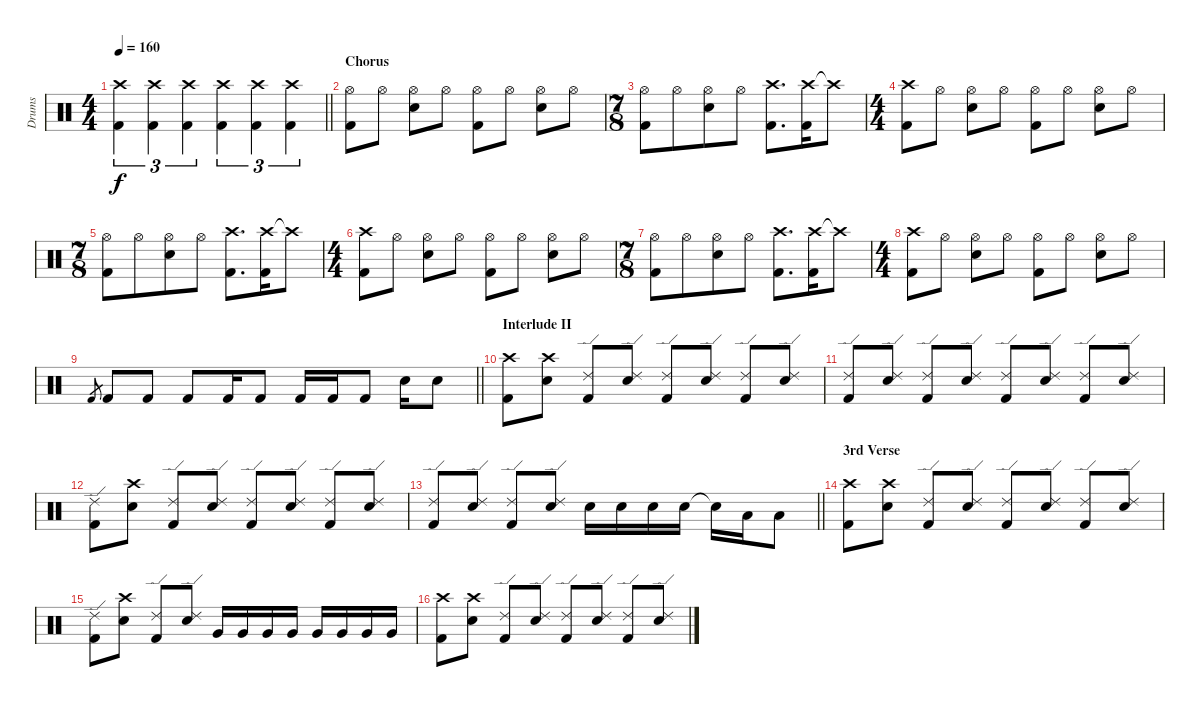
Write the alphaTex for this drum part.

\track ("Drums" "Drums") {instrument percussion}
\staff {score}
\articulation defaults
\ts (4 4)
\tempo 160
\clef neutral
\barLineRight lightlight
\ks c
("Crash high (hit)" "Kick (hit) 2").4{tu (3 2) dy f} ("Crash high (hit)" "Kick (hit) 2").4{tu (3 2)} ("Crash high (hit)" "Kick (hit) 2").4{tu (3 2)} ("Crash high (hit)" "Kick (hit) 2").4{tu (3 2)} ("Crash high (hit)" "Kick (hit) 2").4{tu (3 2)} ("Crash high (hit)" "Kick (hit) 2").4{tu (3 2)} |
\section ("" "Chorus")
("Hi-Hat (open)" "Kick (hit) 2").8 "Hi-Hat (open)".8 ("Hi-Hat (open)" "Electric Snare (hit)").8 "Hi-Hat (open)".8 ("Hi-Hat (open)" "Kick (hit) 2").8 "Hi-Hat (open)".8 ("Hi-Hat (open)" "Electric Snare (hit)").8 "Hi-Hat (open)".8 |
\ts (7 8)
("Hi-Hat (open)" "Kick (hit) 2").8 "Hi-Hat (open)".8 ("Hi-Hat (open)" "Electric Snare (hit)").8 "Hi-Hat (open)".8 ("Crash high (hit)" "Kick (hit) 2").8{d} ("Crash high (hit)" "Kick (hit) 2").16 "Crash high (hit)"{t}.8 |
\ts (4 4)
("Crash high (hit)" "Kick (hit) 2").8 "Hi-Hat (open)".8 ("Hi-Hat (open)" "Electric Snare (hit)").8 "Hi-Hat (open)".8 ("Hi-Hat (open)" "Kick (hit) 2").8 "Hi-Hat (open)".8 ("Hi-Hat (open)" "Electric Snare (hit)").8 "Hi-Hat (open)".8 |
\ts (7 8)
("Hi-Hat (open)" "Kick (hit) 2").8 "Hi-Hat (open)".8 ("Hi-Hat (open)" "Electric Snare (hit)").8 "Hi-Hat (open)".8 ("Crash high (hit)" "Kick (hit) 2").8{d} ("Crash high (hit)" "Kick (hit) 2").16 "Crash high (hit)"{t}.8 |
\ts (4 4)
("Crash high (hit)" "Kick (hit) 2").8 "Hi-Hat (open)".8 ("Hi-Hat (open)" "Electric Snare (hit)").8 "Hi-Hat (open)".8 ("Hi-Hat (open)" "Kick (hit) 2").8 "Hi-Hat (open)".8 ("Hi-Hat (open)" "Electric Snare (hit)").8 "Hi-Hat (open)".8 |
\ts (7 8)
("Hi-Hat (open)" "Kick (hit) 2").8 "Hi-Hat (open)".8 ("Hi-Hat (open)" "Electric Snare (hit)").8 "Hi-Hat (open)".8 ("Crash high (hit)" "Kick (hit) 2").8{d} ("Crash high (hit)" "Kick (hit) 2").16 "Crash high (hit)"{t}.8 |
\ts (4 4)
("Crash high (hit)" "Kick (hit) 2").8 "Hi-Hat (open)".8 ("Hi-Hat (open)" "Electric Snare (hit)").8 "Hi-Hat (open)".8 ("Hi-Hat (open)" "Kick (hit) 2").8 "Hi-Hat (open)".8 ("Hi-Hat (open)" "Electric Snare (hit)").8 "Hi-Hat (open)".8 |
\barLineRight lightlight "Kick (hit) 2".8{gr} "Kick (hit) 2".8 "Kick (hit) 2".8 "Kick (hit) 2".8 "Kick (hit) 2".16 "Kick (hit) 2".8 "Kick (hit) 2".16 "Kick (hit) 2".16 "Kick (hit) 2".8 "Electric Snare (hit)".16 "Electric Snare (hit)".8
|
\section ("" "Interlude II")
("Crash high (hit)" "Kick (hit) 2").8 ("Crash high (hit)" "Electric Snare (hit)").8 ("Ride (edge) 2" "Kick (hit) 2").8 ("Ride (edge) 2" "Electric Snare (hit)").8 ("Ride (edge) 2" "Kick (hit) 2").8 ("Ride (edge) 2" "Electric Snare (hit)").8 ("Ride (edge) 2" "Kick (hit) 2").8 ("Ride (edge) 2" "Electric Snare (hit)").8 |
("Ride (edge) 2" "Kick (hit) 2").8 ("Ride (edge) 2" "Electric Snare (hit)").8 ("Ride (edge) 2" "Kick (hit) 2").8 ("Ride (edge) 2" "Electric Snare (hit)").8 ("Ride (edge) 2" "Kick (hit) 2").8 ("Ride (edge) 2" "Electric Snare (hit)").8 ("Ride (edge) 2" "Kick (hit) 2").8 ("Ride (edge) 2" "Electric Snare (hit)").8 |
("Ride (edge) 2" "Kick (hit) 2").8 ("Crash high (hit)" "Electric Snare (hit)").8 ("Ride (edge) 2" "Kick (hit) 2").8 ("Ride (edge) 2" "Electric Snare (hit)").8 ("Ride (edge) 2" "Kick (hit) 2").8 ("Ride (edge) 2" "Electric Snare (hit)").8 ("Ride (edge) 2" "Kick (hit) 2").8 ("Ride (edge) 2" "Electric Snare (hit)").8 |
\barLineRight lightlight
("Ride (edge) 2" "Kick (hit) 2").8 ("Ride (edge) 2" "Electric Snare (hit)").8 ("Ride (edge) 2" "Kick (hit) 2").8 ("Ride (edge) 2" "Electric Snare (hit)").8 "Electric Snare (hit)".16 "Electric Snare (hit)".16 "Electric Snare (hit)".16 "Electric Snare (hit)".16 "Snare (hit)"{t}.16 "Low Tom (hit)".16 "Low Tom (hit)".8 |
\section ("" "3rd Verse")
("Crash high (hit)" "Kick (hit) 2").8 ("Crash high (hit)" "Electric Snare (hit)").8 ("Ride (edge) 2" "Kick (hit) 2").8 ("Ride (edge) 2" "Electric Snare (hit)").8 ("Ride (edge) 2" "Kick (hit) 2").8 ("Ride (edge) 2" "Electric Snare (hit)").8 ("Ride (edge) 2" "Kick (hit) 2").8 ("Ride (edge) 2" "Electric Snare (hit)").8 |
("Ride (edge) 2" "Kick (hit) 2").8 ("Crash high (hit)" "Electric Snare (hit)").8 ("Ride (edge) 2" "Kick (hit) 2").8 ("Ride (edge) 2" "Electric Snare (hit)").8 "Very Low Tom (hit)".16 "Very Low Tom (hit)".16 "Very Low Tom (hit)".16 "Very Low Tom (hit)".16 "Very Low Tom (hit)".16 "Very Low Tom (hit)".16 "Very Low Tom (hit)".16 "Very Low Tom (hit)".16 |
("Crash high (hit)" "Kick (hit) 2").8 ("Crash high (hit)" "Electric Snare (hit)").8 ("Ride (edge) 2" "Kick (hit) 2").8 ("Ride (edge) 2" "Electric Snare (hit)").8 ("Ride (edge) 2" "Kick (hit) 2").8 ("Ride (edge) 2" "Electric Snare (hit)").8 ("Ride (edge) 2" "Kick (hit) 2").8 ("Ride (edge) 2" "Electric Snare (hit)").8
